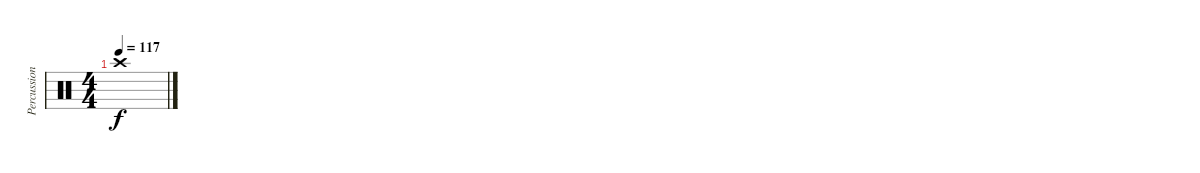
\track ("Percussion" "Percussion") {instrument percussion}
\staff {score}
\articulation defaults
\ts (4 4)
\tempo 117
\clef neutral
\ks c "Crash high (hit)".1{dy f}
